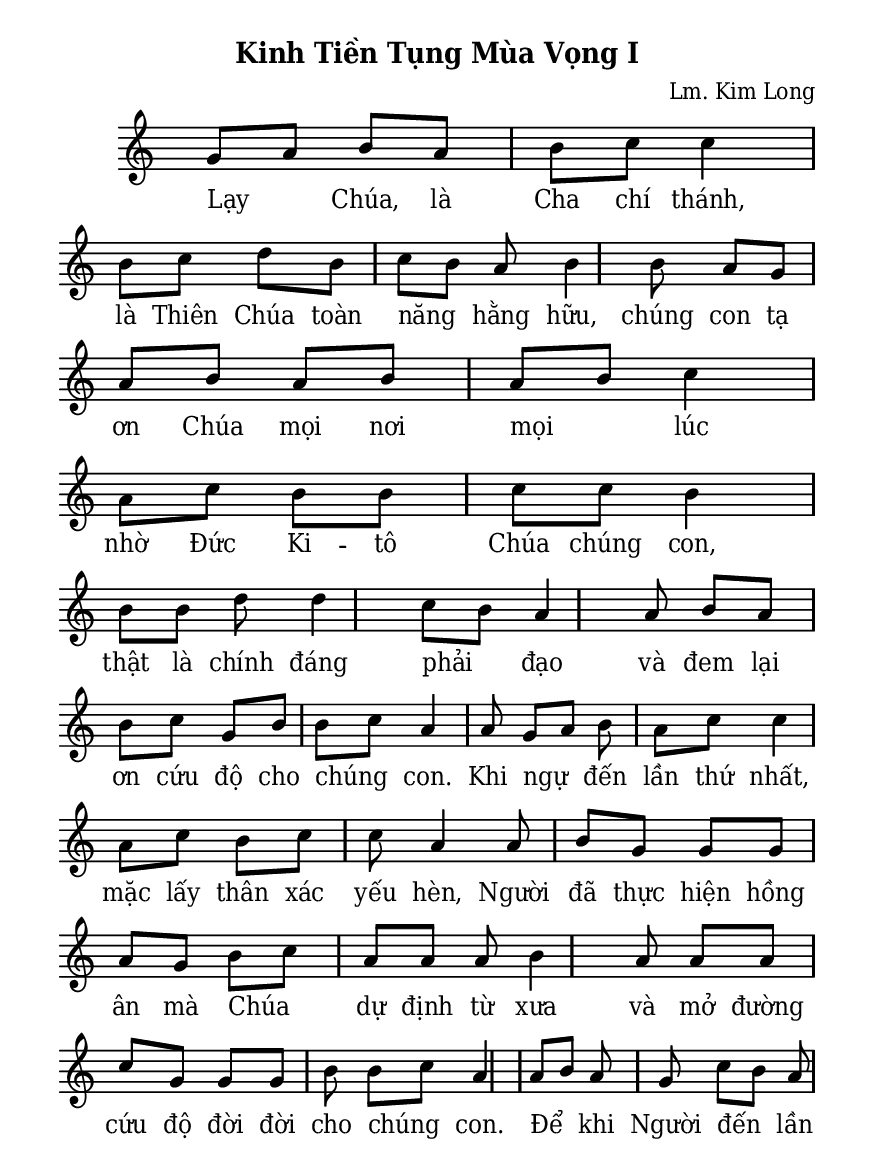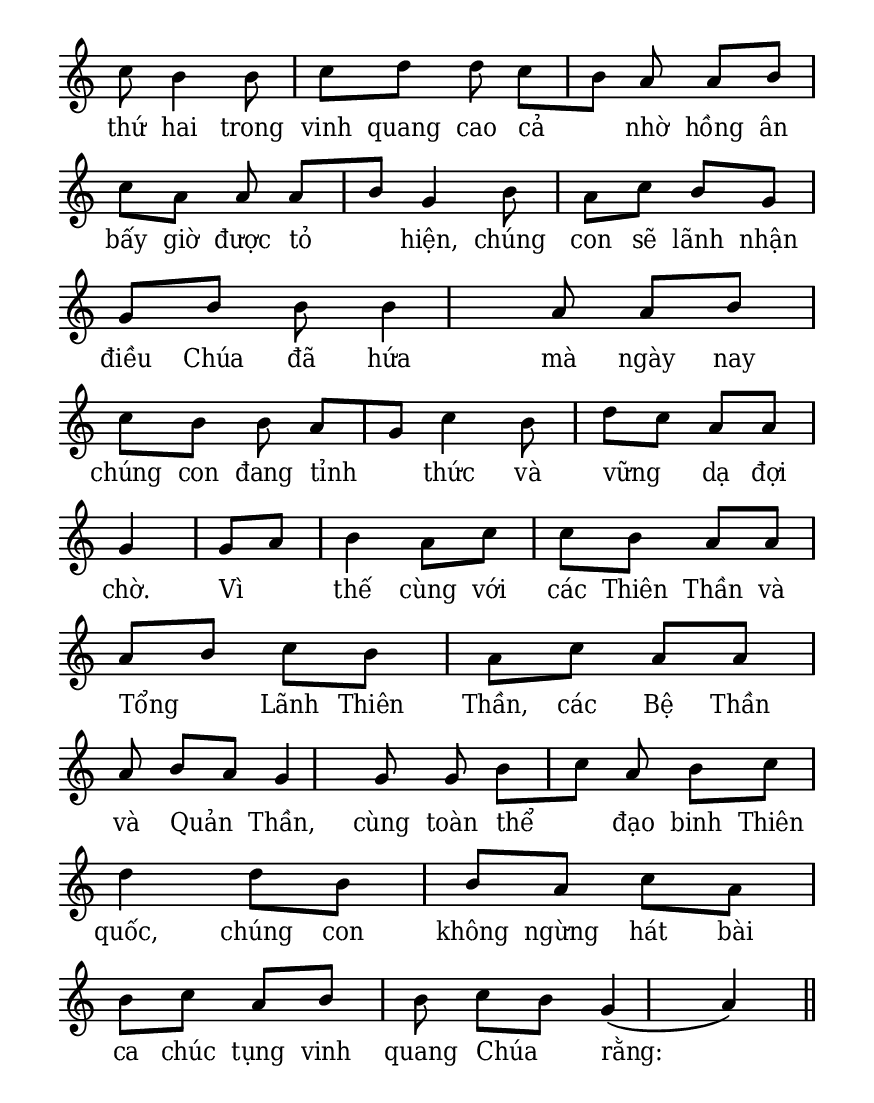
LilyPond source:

% Cài đặt chung\
\version "2.22.1"
\include "english.ly"
\include "gregorian.ly"

\header {
  subtitle = \markup { \huge \bold "Kinh Tiền Tụng Mùa Vọng I" }
  composer = "Lm. Kim Long"
  %arranger = " "
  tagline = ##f
}

% Nhạc phiên khúc
nhacPhienKhucSop = \relative c'' {
  g8 \hide ([a]) b8 a8 b c c4 b8 c d b c \hide ([b]) a b4
  b8 a g a b a b a \hide ([b]) c4 a8 c b b c
  c b4 b8 b d d4 c8 \hide ([b]) a4 a8 b a b c g
  b b \hide ([c]) a4 \bar "|"
  
  a8 g \hide ([a]) b a c c4 a8 c b c c
  a4 a8 b g g g a g b \hide ([c]) a a a b4 a8 a a c
  g g g b b \hide ([c]) a4 \bar "|"
  a8 \hide ([b]) a g c \hide ([b]) a c b4 b8 c d d c \hide ([b])
  a a b c a a a \hide ([b]) g4 b8 a c b g g b b b4
  a8 a b c b b a \hide ([g]) c4 b8 d \hide ([c]) a a g4 \bar "|"
  g8 \hide ([a]) b4 a8 c c b a a a \hide ([b]) c b a c a a a
  b \hide ([a]) g4 g8 g b \hide ([c]) a b c d4 d8 b b
  a c a b c a b b c \hide ([b]) g4 (a) \bar "||"
}

% Lời phiên khúc
loiPhienKhucSop = \lyrics {
  Lạy Chúa, là Cha chí thánh, là Thiên Chúa toàn năng hằng hữu,
  chúng con tạ ơn Chúa mọi nơi mọi lúc nhờ Đức Ki -- tô
  Chúa chúng con, thật là chính đáng phải đạo
  và đem lại ơn cứu độ cho chúng con.
  Khi ngự đến lần thứ nhất, mặc lấy thân xác yếu hèn,
  Người đã thực hiện hồng ân mà Chúa dự định từ xưa
  và mở đường cứu độ đời đời cho chúng con.
  Để khi Người đến lần thứ hai trong vinh quang cao cả
  nhờ hồng ân bấy giờ được tỏ hiện, chúng con sẽ lãnh nhận
  điều Chúa đã hứa mà ngày nay chúng con đang tỉnh thức
  và vững dạ đợi chờ.
  Vì thế cùng với các Thiên Thần và Tổng Lãnh Thiên Thần,
  các Bệ Thần và Quản Thần, cùng toàn thể đạo binh Thiên quốc,
  chúng con không ngừng hát bài ca chúc tụng vinh quang Chúa rằng:
}

% Dàn trang
\paper {
  #(set-paper-size "a5")
  top-margin = 10\mm
  bottom-margin = 10\mm
  left-margin = 10\mm
  right-margin = 10\mm
  #(define fonts
	 (make-pango-font-tree "Deja Vu Serif Condensed"
	 		       "Deja Vu Serif Condensed"
			       "Deja Vu Serif Condensed"
			       (/ 20 20)))
  print-page-number = ##f
}

TongNhip = {
  \key c \major \time 2/4
  \set Timing.beamExceptions = #'()
  \set Timing.baseMoment = #(ly:make-moment 1/4)
}

\score {
  \new ChoirStaff <<
    \new Staff <<
      \new Voice = "beSop" {
        \clef treble \TongNhip \nhacPhienKhucSop
      }
      \new Lyrics \lyricsto beSop \loiPhienKhucSop
    >>
  >>
  \layout {
    \override Staff.TimeSignature.transparent = ##t
    \override Lyrics.LyricSpace.minimum-distance = #1.5
    \override LyricHyphen.minimum-distance = #2
    \override Score.BarNumber.break-visibility = ##(#f #f #f)
    \override Score.SpacingSpanner.uniform-stretching = ##t
    \override Score.SpacingSpanner.packed-spacing = ##f
    \set Score.defaultBarType = ""
    \set Score.barAlways = ##t
    ragged-last = ##f
    indent = #10
  } 
}
